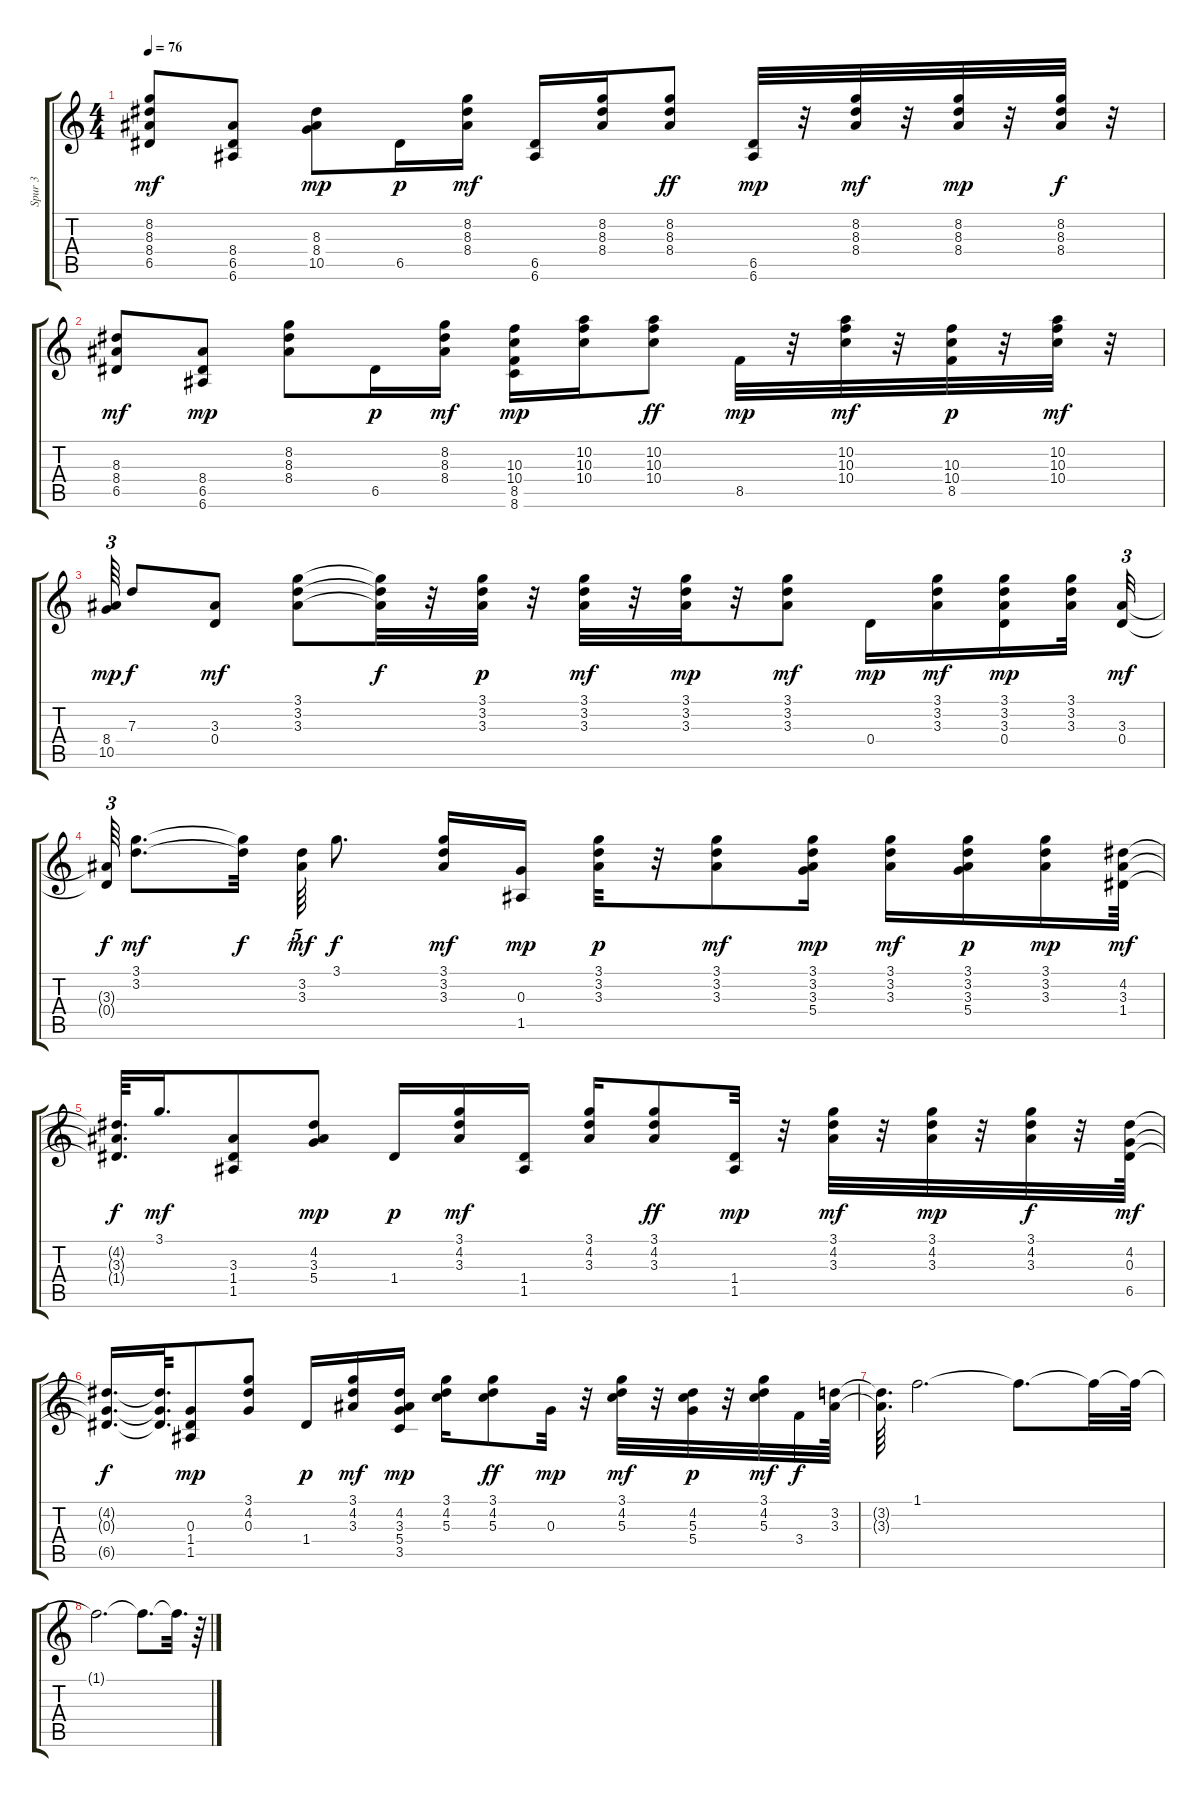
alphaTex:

\track ("Spur 3" "Spur 3") {instrument acousticguitarsteel}
\staff {score tabs}
\tuning (E4 B3 G3 D3 A2 E2) {hide}
\ts (4 4)
\tempo 76
\clef g2
\ks c
(8.2 8.3 8.4 6.5).8{dy mf} (8.4 6.5 6.6).8 (8.3 8.4 10.5).8{dy mp} 6.5.16{dy p} (8.2 8.3 8.4).16{dy mf} (6.5 6.6).16 (8.2 8.3 8.4).16 (8.2 8.3 8.4).8{dy ff} (6.5 6.6).32{dy mp} r.32 (8.2 8.3 8.4).32{dy mf} r.32 (8.2 8.3 8.4).32{dy mp} r.32 (8.2 8.3 8.4).32{dy f} r.32 |
(8.3 8.4 6.5).8{dy mf} (8.4 6.5 6.6).8{dy mp} (8.2 8.3 8.4).8 6.5.16{dy p} (8.2 8.3 8.4).16{dy mf} (10.3 10.4 8.5 8.6).16{dy mp} (10.2 10.3 10.4).16 (10.2 10.3 10.4).8{dy ff} 8.5.32{dy mp} r.32 (10.2 10.3 10.4).32{dy mf} r.32 (10.3 10.4 8.5).32{dy p} r.32 (10.2 10.3 10.4).32{dy mf} r.32 |
(8.4 10.5).64{tu (3 2) dy mp} 7.3.8{dy f} (3.3 0.4).8{dy mf} (3.1 3.2 3.3).8 (3.1{t} 3.2{t} 3.3{t}).32{dy f} r.32 (3.1 3.2 3.3).32{dy p} r.32 (3.1 3.2 3.3).32{dy mf} r.32 (3.1 3.2 3.3).32{dy mp} r.32 (3.1 3.2 3.3).8{dy mf} 0.4.16{dy mp} (3.1 3.2 3.3).16{dy mf} (3.1 3.2 3.3 0.4).16{dy mp} (3.1 3.2 3.3).32 (3.3 0.4).32{tu (3 2) dy mf} |
(3.3{t} 0.4{t}).64{tu (3 2) dy f} (3.1 3.2).8{d dy mf} (3.1{t} 3.2{t}).32{dy f} (3.2 3.3).64{tu (5 4) dy mf} 3.1.8{d dy f} (3.1 3.2 3.3).16{dy mf} (0.3 1.5).16{dy mp} (3.1 3.2 3.3).32{dy p} r.32 (3.1 3.2 3.3).8{dy mf} (3.1 3.2 3.3 5.4).16{dy mp} (3.1 3.2 3.3).16{dy mf} (3.1 3.2 3.3 5.4).16{dy p} (3.1 3.2 3.3).16{dy mp} (4.2 3.3 1.4).64{dy mf} |
(4.2{t} 3.3{t} 1.4{t}).64{d dy f} 3.1.16{d dy mf} (3.3 1.4 1.5).8 (4.2 3.3 5.4).8{dy mp} 1.4.16{dy p} (3.1 4.2 3.3).16{dy mf} (1.4 1.5).16 (3.1 4.2 3.3).16 (3.1 4.2 3.3).8{dy ff} (1.4 1.5).32{dy mp} r.32 (3.1 4.2 3.3).32{dy mf} r.32 (3.1 4.2 3.3).32{dy mp} r.32 (3.1 4.2 3.3).32{dy f} r.32 (4.2 0.3 6.5).64{dy mf} |
(4.2{t} 0.3{t} 6.5{t}).16{d dy f} (4.2{t} 0.3{t} 6.5{t}).64{d} (0.3 1.4 1.5).8{dy mp} (3.1 4.2 0.3).8 1.4.16{dy p} (3.1 4.2 3.3).16{dy mf} (4.2 3.3 5.4 3.5).16{dy mp} (3.1 4.2 5.3).16 (3.1 4.2 5.3).8{dy ff} 0.3.32{dy mp} r.32 (3.1 4.2 5.3).32{dy mf} r.32 (4.2 5.3 5.4).32{dy p} r.32 (3.1 4.2 5.3).32{dy mf} 3.4.32{dy f} (3.2 3.3).64 |
(3.2{t} 3.3{t}).64{d} 1.1.2{d} 1.1{t}.8{d} 1.1{t}.32 1.1{t}.64 |
1.1{t}.2{d} 1.1{t}.8{d} 1.1{t}.32{d} r.64
